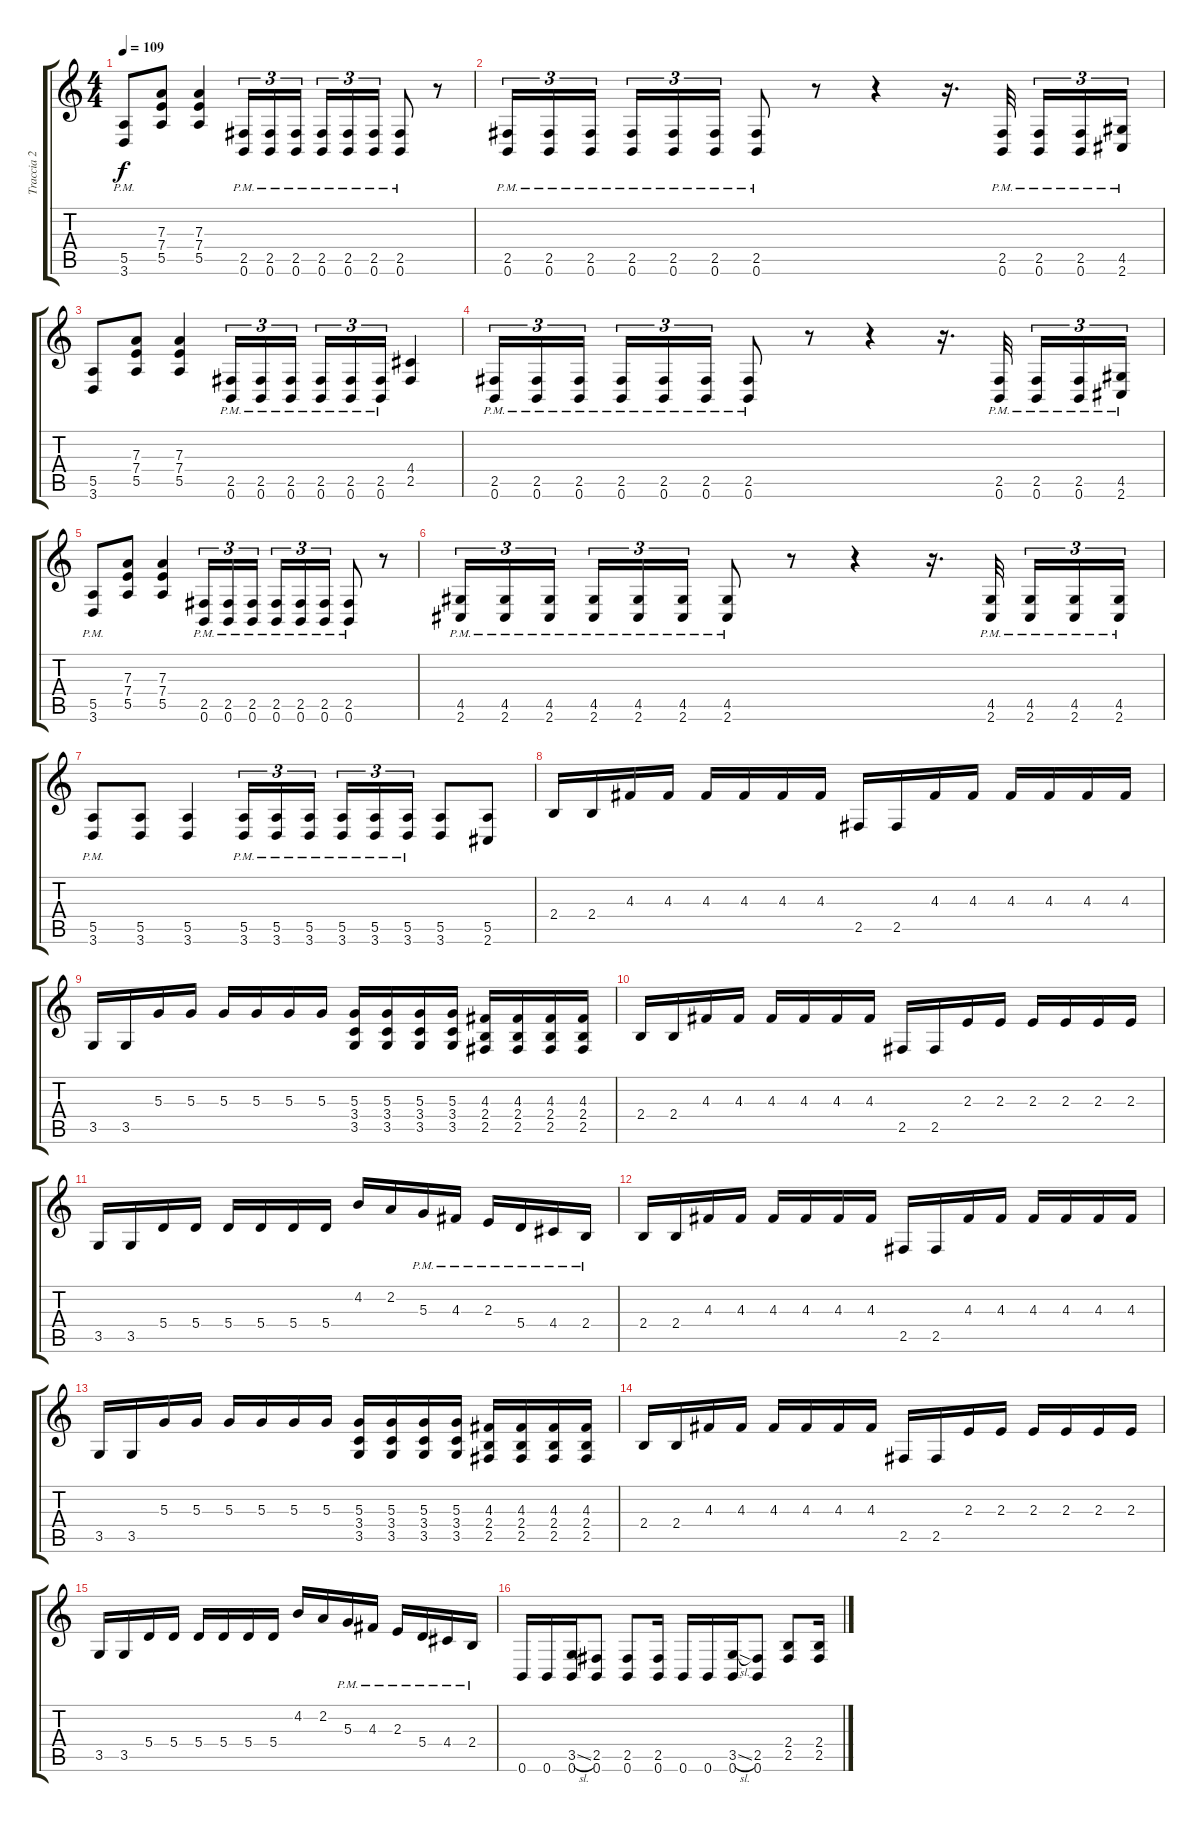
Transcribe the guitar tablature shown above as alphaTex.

\track ("Traccia 2" "Traccia 2") {instrument overdrivenguitar}
\staff {score tabs}
\tuning (B3 G3 D3 A2 E2 B1) {hide}
\ts (4 4)
\tempo 109
\clef g2
\ks c
(5.5{pm} 3.6{pm}).8{dy f} (7.3 7.4 5.5).8 (7.3 7.4 5.5).4 (2.5{pm} 0.6{pm}).16{tu (3 2)} (2.5{pm} 0.6{pm}).16{tu (3 2)} (2.5{pm} 0.6{pm}).16{tu (3 2) beam splitsecondary} (2.5{pm} 0.6{pm}).16{tu (3 2)} (2.5{pm} 0.6{pm}).16{tu (3 2)} (2.5{pm} 0.6{pm}).16{tu (3 2)} (2.5{pm} 0.6{pm}).8 r.8 |
(2.5{pm} 0.6{pm}).16{tu (3 2)} (2.5{pm} 0.6{pm}).16{tu (3 2)} (2.5{pm} 0.6{pm}).16{tu (3 2) beam splitsecondary} (2.5{pm} 0.6{pm}).16{tu (3 2)} (2.5{pm} 0.6{pm}).16{tu (3 2)} (2.5{pm} 0.6{pm}).16{tu (3 2)} (2.5{pm} 0.6{pm}).8 r.8 r.4 r.16{d} (2.5{pm} 0.6{pm}).32{beam splitsecondary} (2.5{pm} 0.6{pm}).16{tu (3 2)} (2.5{pm} 0.6{pm}).16{tu (3 2)} (4.5{pm} 2.6{pm}).16{tu (3 2)} |
(5.5 3.6).8 (7.3 7.4 5.5).8 (7.3 7.4 5.5).4 (2.5{pm} 0.6{pm}).16{tu (3 2)} (2.5{pm} 0.6{pm}).16{tu (3 2)} (2.5{pm} 0.6{pm}).16{tu (3 2) beam splitsecondary} (2.5{pm} 0.6{pm}).16{tu (3 2)} (2.5{pm} 0.6{pm}).16{tu (3 2)} (2.5{pm} 0.6{pm}).16{tu (3 2)} (4.4 2.5).4 |
(2.5{pm} 0.6{pm}).16{tu (3 2) instrument overdrivenguitar} (2.5{pm} 0.6{pm}).16{tu (3 2)} (2.5{pm} 0.6{pm}).16{tu (3 2) beam splitsecondary} (2.5{pm} 0.6{pm}).16{tu (3 2)} (2.5{pm} 0.6{pm}).16{tu (3 2)} (2.5{pm} 0.6{pm}).16{tu (3 2)} (2.5{pm} 0.6{pm}).8 r.8 r.4 r.16{d} (2.5{pm} 0.6{pm}).32{beam splitsecondary} (2.5{pm} 0.6{pm}).16{tu (3 2)} (2.5{pm} 0.6{pm}).16{tu (3 2)} (4.5{pm} 2.6{pm}).16{tu (3 2)} |
(5.5{pm} 3.6{pm}).8 (7.3 7.4 5.5).8 (7.3 7.4 5.5).4 (2.5{pm} 0.6{pm}).16{tu (3 2)} (2.5{pm} 0.6{pm}).16{tu (3 2)} (2.5{pm} 0.6{pm}).16{tu (3 2) beam splitsecondary} (2.5{pm} 0.6{pm}).16{tu (3 2)} (2.5{pm} 0.6{pm}).16{tu (3 2)} (2.5{pm} 0.6{pm}).16{tu (3 2)} (2.5{pm} 0.6{pm}).8 r.8 |
(4.5{pm} 2.6{pm}).16{tu (3 2)} (4.5{pm} 2.6{pm}).16{tu (3 2)} (4.5{pm} 2.6{pm}).16{tu (3 2) beam splitsecondary} (4.5{pm} 2.6{pm}).16{tu (3 2)} (4.5{pm} 2.6{pm}).16{tu (3 2)} (4.5{pm} 2.6{pm}).16{tu (3 2)} (4.5{pm} 2.6{pm}).8 r.8 r.4 r.16{d} (4.5{pm} 2.6{pm}).32{beam splitsecondary} (4.5{pm} 2.6{pm}).16{tu (3 2)} (4.5{pm} 2.6{pm}).16{tu (3 2)} (4.5{pm} 2.6{pm}).16{tu (3 2)} |
(5.5{pm} 3.6{pm}).8 (5.5 3.6).8 (5.5 3.6).4 (5.5{pm} 3.6{pm}).16{tu (3 2)} (5.5{pm} 3.6{pm}).16{tu (3 2)} (5.5{pm} 3.6{pm}).16{tu (3 2) beam splitsecondary} (5.5{pm} 3.6{pm}).16{tu (3 2)} (5.5{pm} 3.6{pm}).16{tu (3 2)} (5.5{pm} 3.6{pm}).16{tu (3 2)} (5.5 3.6).8 (5.5 2.6).8 |
2.4.16 2.4.16 4.3.16 4.3.16 4.3.16 4.3.16 4.3.16 4.3.16 2.5.16 2.5.16 4.3.16 4.3.16 4.3.16 4.3.16 4.3.16 4.3.16 |
3.5.16 3.5.16 5.3.16 5.3.16 5.3.16 5.3.16 5.3.16 5.3.16 (5.3 3.4 3.5).16 (5.3 3.4 3.5).16 (5.3 3.4 3.5).16 (5.3 3.4 3.5).16 (4.3 2.4 2.5).16 (4.3 2.4 2.5).16 (4.3 2.4 2.5).16 (4.3 2.4 2.5).16 |
2.4.16 2.4.16 4.3.16 4.3.16 4.3.16 4.3.16 4.3.16 4.3.16 2.5.16 2.5.16 2.3.16 2.3.16 2.3.16 2.3.16 2.3.16 2.3.16 |
3.5.16 3.5.16 5.4.16 5.4.16 5.4.16 5.4.16 5.4.16 5.4.16 4.2.16 2.2.16 5.3{pm}.16 4.3{pm}.16 2.3{pm}.16 5.4{pm}.16 4.4{pm}.16 2.4{pm}.16 |
2.4.16 2.4.16 4.3.16 4.3.16 4.3.16 4.3.16 4.3.16 4.3.16 2.5.16 2.5.16 4.3.16 4.3.16 4.3.16 4.3.16 4.3.16 4.3.16 |
3.5.16 3.5.16 5.3.16 5.3.16 5.3.16 5.3.16 5.3.16 5.3.16 (5.3 3.4 3.5).16 (5.3 3.4 3.5).16 (5.3 3.4 3.5).16 (5.3 3.4 3.5).16 (4.3 2.4 2.5).16 (4.3 2.4 2.5).16 (4.3 2.4 2.5).16 (4.3 2.4 2.5).16 |
2.4.16 2.4.16 4.3.16 4.3.16 4.3.16 4.3.16 4.3.16 4.3.16 2.5.16 2.5.16 2.3.16 2.3.16 2.3.16 2.3.16 2.3.16 2.3.16 |
3.5.16 3.5.16 5.4.16 5.4.16 5.4.16 5.4.16 5.4.16 5.4.16 4.2.16 2.2.16 5.3{pm}.16 4.3{pm}.16 2.3{pm}.16 5.4{pm}.16 4.4{pm}.16 2.4{pm}.16 |
0.6.16 0.6.16 (3.5{sl} 0.6).16 (2.5 0.6).8 (2.5 0.6).8 (2.5 0.6).16 0.6.16 0.6.16 (3.5{sl} 0.6).16 (2.5 0.6).8 (2.4 2.5).8 (2.4 2.5).16
